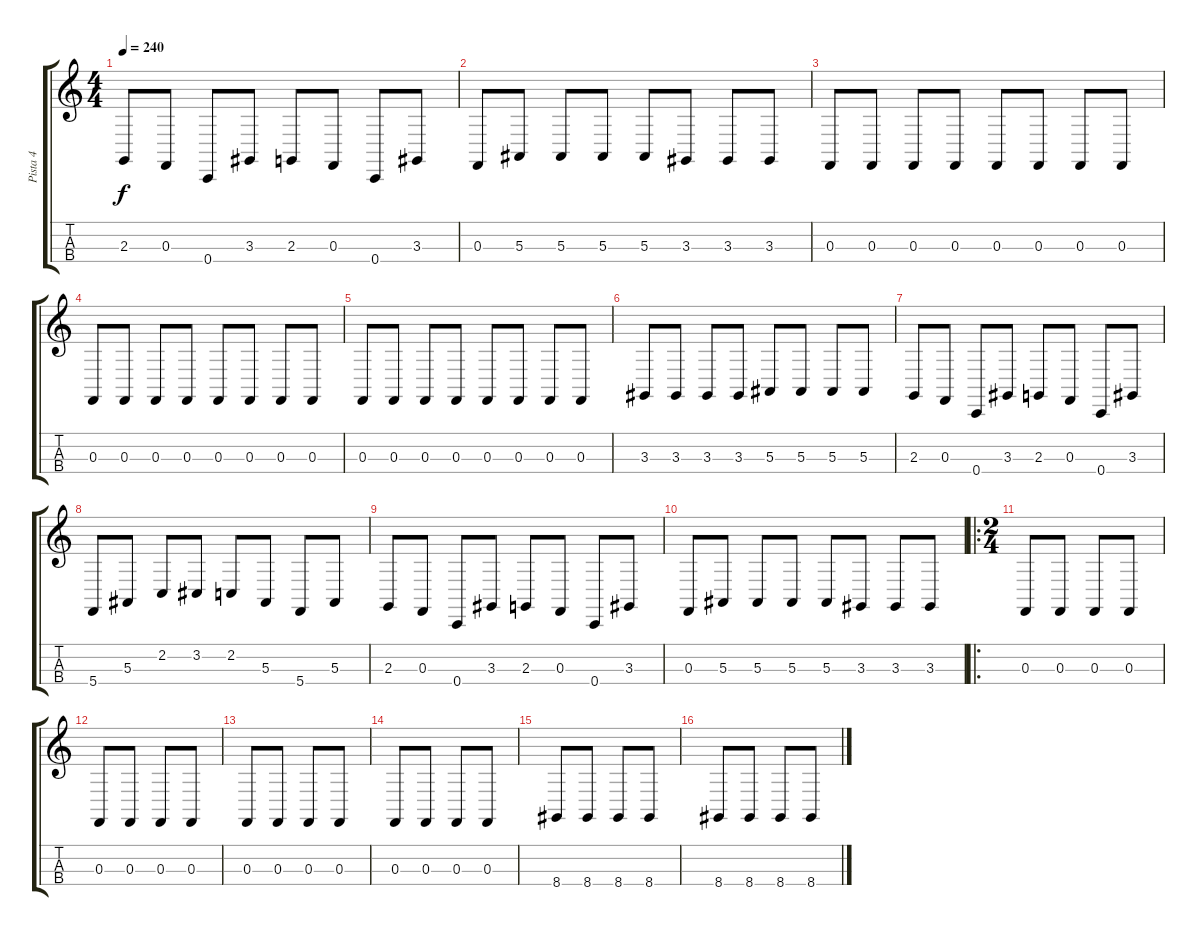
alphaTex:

\track ("Pista 4" "Pista 4") {instrument cello}
\staff {score tabs}
\tuning (Eb3 Bb2 F2 C2) {hide}
\ts (4 4)
\tempo 240
\clef g2
\ks c
2.3.8{dy f} 0.3.8 0.4.8 3.3.8 2.3.8 0.3.8 0.4.8 3.3.8 |
0.3.8 5.3.8 5.3.8 5.3.8 5.3.8 3.3.8 3.3.8 3.3.8 |
0.3.8 0.3.8 0.3.8 0.3.8 0.3.8 0.3.8 0.3.8 0.3.8 |
0.3.8 0.3.8 0.3.8 0.3.8 0.3.8 0.3.8 0.3.8 0.3.8 |
0.3.8 0.3.8 0.3.8 0.3.8 0.3.8 0.3.8 0.3.8 0.3.8 |
3.3.8 3.3.8 3.3.8 3.3.8 5.3.8 5.3.8 5.3.8 5.3.8 |
2.3.8 0.3.8 0.4.8 3.3.8 2.3.8 0.3.8 0.4.8 3.3.8 |
5.4.8 5.3.8 2.2.8 3.2.8 2.2.8 5.3.8 5.4.8 5.3.8 |
2.3.8 0.3.8 0.4.8 3.3.8 2.3.8 0.3.8 0.4.8 3.3.8 |
0.3.8 5.3.8 5.3.8 5.3.8 5.3.8 3.3.8 3.3.8 3.3.8 |
\ro
\ts (2 4)
0.3.8 0.3.8 0.3.8 0.3.8 |
0.3.8 0.3.8 0.3.8 0.3.8 |
0.3.8 0.3.8 0.3.8 0.3.8 |
0.3.8 0.3.8 0.3.8 0.3.8 |
8.4.8 8.4.8 8.4.8 8.4.8 |
8.4.8 8.4.8 8.4.8 8.4.8
